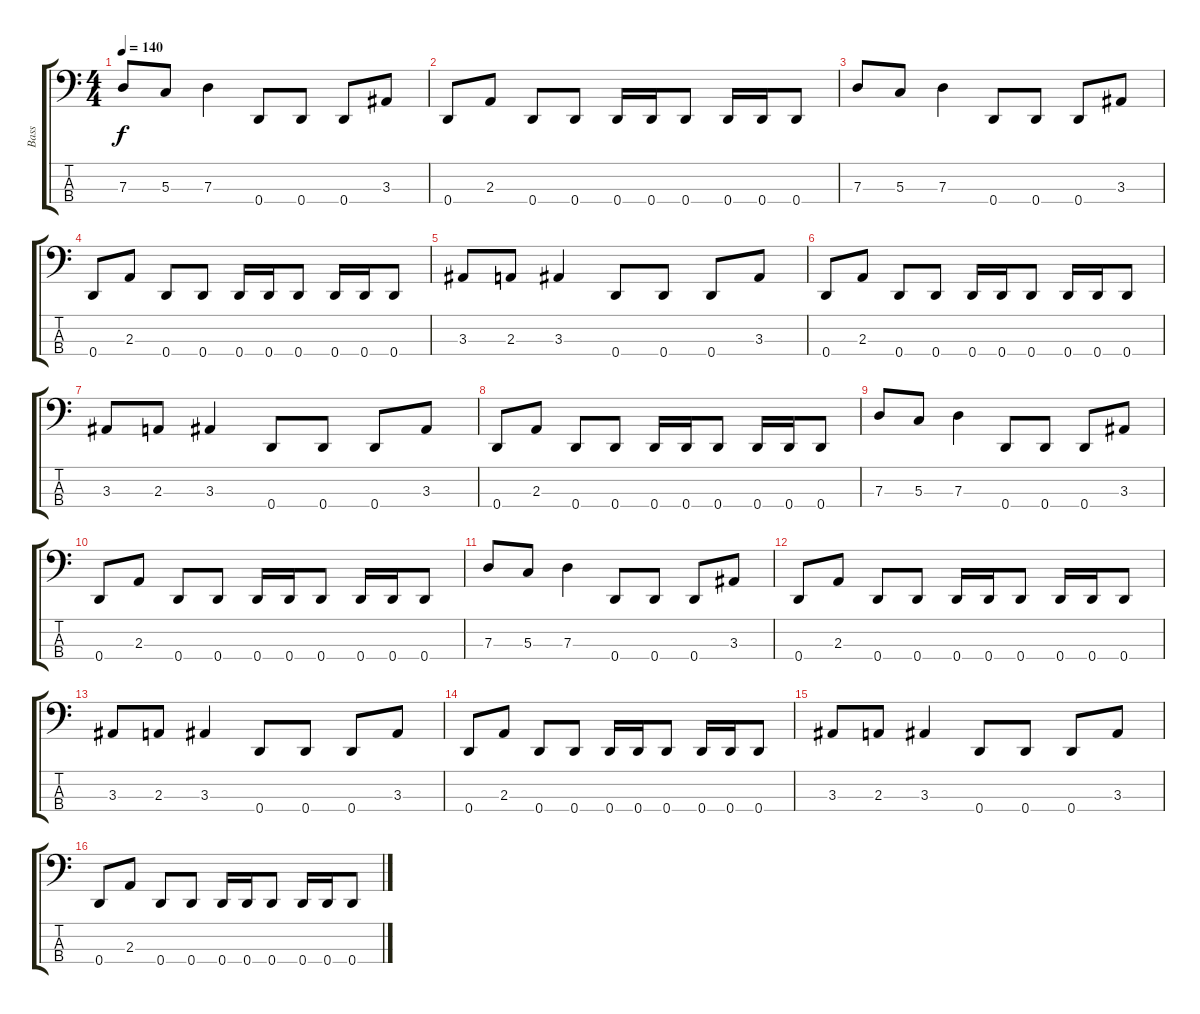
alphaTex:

\track ("Bass" "Bass") {instrument electricbassfinger}
\staff {score tabs}
\tuning (F2 C2 G1 D1) {hide}
\ts (4 4)
\tempo 140
\clef f4
\ks c
7.3.8{dy f} 5.3.8 7.3.4 0.4.8 0.4.8 0.4.8 3.3.8 |
0.4.8 2.3.8 0.4.8 0.4.8 0.4.16 0.4.16 0.4.8 0.4.16 0.4.16 0.4.8 |
7.3.8 5.3.8 7.3.4 0.4.8 0.4.8 0.4.8 3.3.8 |
0.4.8 2.3.8 0.4.8 0.4.8 0.4.16 0.4.16 0.4.8 0.4.16 0.4.16 0.4.8 |
3.3.8 2.3.8 3.3.4 0.4.8 0.4.8 0.4.8 3.3.8 |
0.4.8 2.3.8 0.4.8 0.4.8 0.4.16 0.4.16 0.4.8 0.4.16 0.4.16 0.4.8 |
3.3.8 2.3.8 3.3.4 0.4.8 0.4.8 0.4.8 3.3.8 |
0.4.8 2.3.8 0.4.8 0.4.8 0.4.16 0.4.16 0.4.8 0.4.16 0.4.16 0.4.8 |
7.3.8 5.3.8 7.3.4 0.4.8 0.4.8 0.4.8 3.3.8 |
0.4.8 2.3.8 0.4.8 0.4.8 0.4.16 0.4.16 0.4.8 0.4.16 0.4.16 0.4.8 |
7.3.8 5.3.8 7.3.4 0.4.8 0.4.8 0.4.8 3.3.8 |
0.4.8 2.3.8 0.4.8 0.4.8 0.4.16 0.4.16 0.4.8 0.4.16 0.4.16 0.4.8 |
3.3.8 2.3.8 3.3.4 0.4.8 0.4.8 0.4.8 3.3.8 |
0.4.8 2.3.8 0.4.8 0.4.8 0.4.16 0.4.16 0.4.8 0.4.16 0.4.16 0.4.8 |
3.3.8 2.3.8 3.3.4 0.4.8 0.4.8 0.4.8 3.3.8 |
0.4.8 2.3.8 0.4.8 0.4.8 0.4.16 0.4.16 0.4.8 0.4.16 0.4.16 0.4.8
